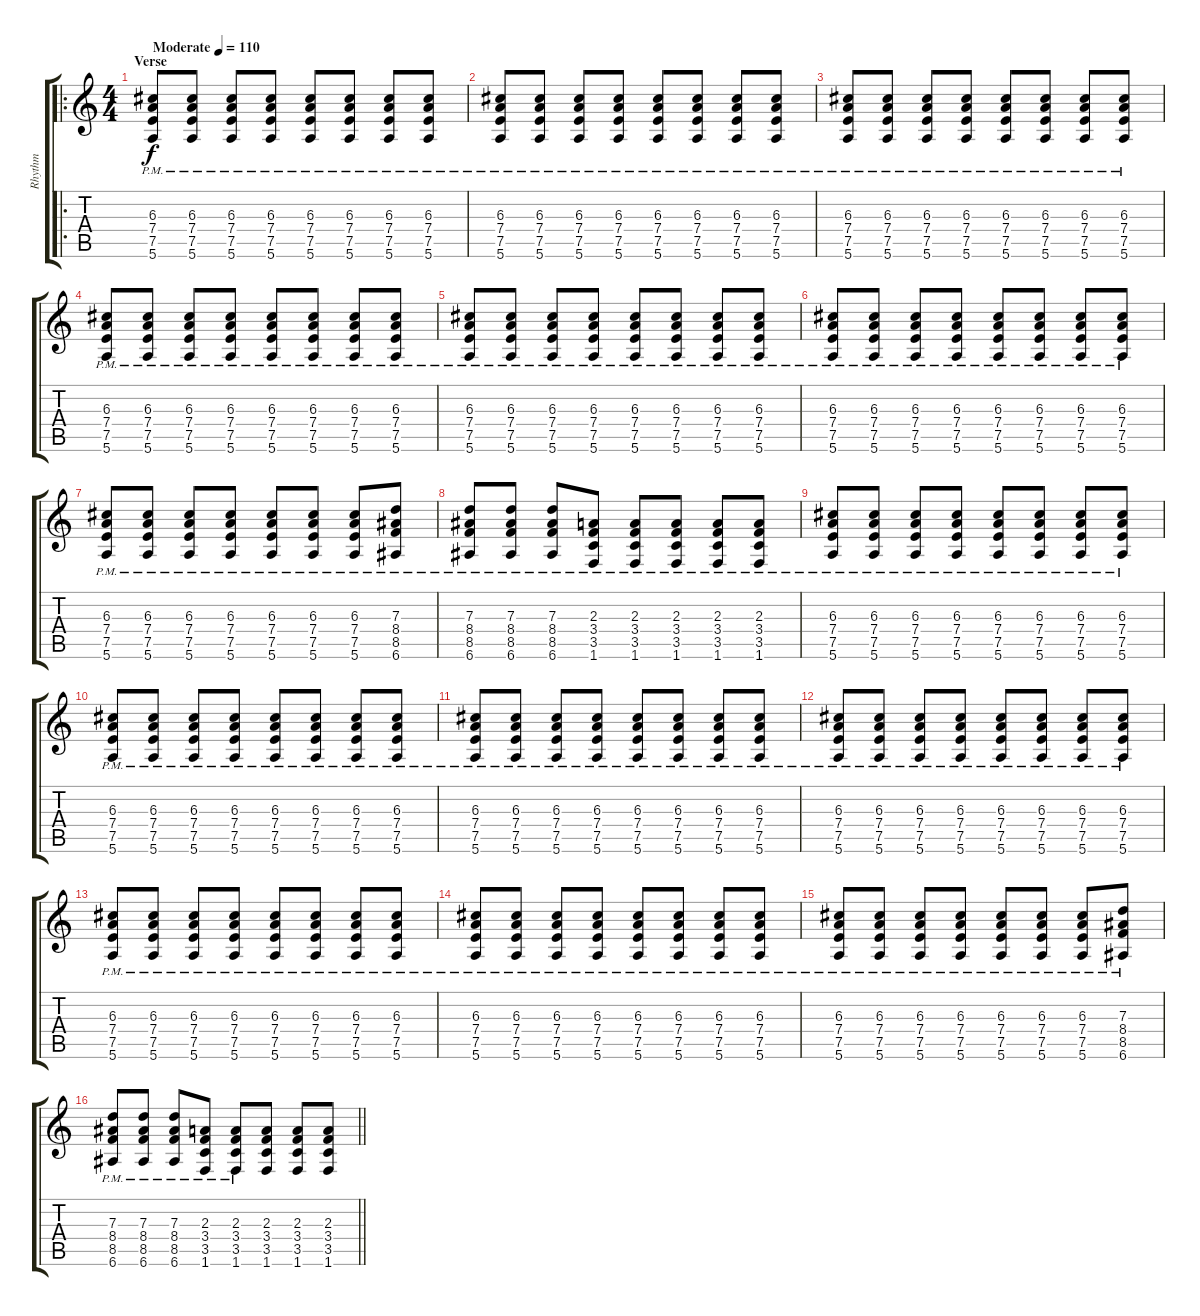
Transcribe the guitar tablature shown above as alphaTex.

\track ("Rhythm" "Rhythm") {instrument acousticguitarsteel}
\staff {score tabs}
\tuning (E4 B3 G3 D3 A2 E2) {hide}
\ro
\ts (4 4)
\section ("" "Verse")
\tempo (110 "Moderate")
\clef g2
\ks c
(6.3{pm} 7.4{pm} 7.5{pm} 5.6{pm}).8{dy f instrument acousticguitarsteel} (6.3{pm} 7.4{pm} 7.5{pm} 5.6{pm}).8 (6.3{pm} 7.4{pm} 7.5{pm} 5.6{pm}).8 (6.3{pm} 7.4{pm} 7.5{pm} 5.6{pm}).8 (6.3{pm} 7.4{pm} 7.5{pm} 5.6{pm}).8 (6.3{pm} 7.4{pm} 7.5{pm} 5.6{pm}).8 (6.3{pm} 7.4{pm} 7.5{pm} 5.6{pm}).8 (6.3{pm} 7.4{pm} 7.5{pm} 5.6{pm}).8 |
(6.3{pm} 7.4{pm} 7.5{pm} 5.6{pm}).8 (6.3{pm} 7.4{pm} 7.5{pm} 5.6{pm}).8 (6.3{pm} 7.4{pm} 7.5{pm} 5.6{pm}).8 (6.3{pm} 7.4{pm} 7.5{pm} 5.6{pm}).8 (6.3{pm} 7.4{pm} 7.5{pm} 5.6{pm}).8 (6.3{pm} 7.4{pm} 7.5{pm} 5.6{pm}).8 (6.3{pm} 7.4{pm} 7.5{pm} 5.6{pm}).8 (6.3{pm} 7.4{pm} 7.5{pm} 5.6{pm}).8 |
(6.3{pm} 7.4{pm} 7.5{pm} 5.6{pm}).8 (6.3{pm} 7.4{pm} 7.5{pm} 5.6{pm}).8 (6.3{pm} 7.4{pm} 7.5{pm} 5.6{pm}).8 (6.3{pm} 7.4{pm} 7.5{pm} 5.6{pm}).8 (6.3{pm} 7.4{pm} 7.5{pm} 5.6{pm}).8 (6.3{pm} 7.4{pm} 7.5{pm} 5.6{pm}).8 (6.3{pm} 7.4{pm} 7.5{pm} 5.6{pm}).8 (6.3{pm} 7.4{pm} 7.5{pm} 5.6{pm}).8 |
(6.3{pm} 7.4{pm} 7.5{pm} 5.6{pm}).8 (6.3{pm} 7.4{pm} 7.5{pm} 5.6{pm}).8 (6.3{pm} 7.4{pm} 7.5{pm} 5.6{pm}).8 (6.3{pm} 7.4{pm} 7.5{pm} 5.6{pm}).8 (6.3{pm} 7.4{pm} 7.5{pm} 5.6{pm}).8 (6.3{pm} 7.4{pm} 7.5{pm} 5.6{pm}).8 (6.3{pm} 7.4{pm} 7.5{pm} 5.6{pm}).8 (6.3{pm} 7.4{pm} 7.5{pm} 5.6{pm}).8 |
(6.3{pm} 7.4{pm} 7.5{pm} 5.6{pm}).8 (6.3{pm} 7.4{pm} 7.5{pm} 5.6{pm}).8 (6.3{pm} 7.4{pm} 7.5{pm} 5.6{pm}).8 (6.3{pm} 7.4{pm} 7.5{pm} 5.6{pm}).8 (6.3{pm} 7.4{pm} 7.5{pm} 5.6{pm}).8 (6.3{pm} 7.4{pm} 7.5{pm} 5.6{pm}).8 (6.3{pm} 7.4{pm} 7.5{pm} 5.6{pm}).8 (6.3{pm} 7.4{pm} 7.5{pm} 5.6{pm}).8 |
(6.3{pm} 7.4{pm} 7.5{pm} 5.6{pm}).8 (6.3{pm} 7.4{pm} 7.5{pm} 5.6{pm}).8 (6.3{pm} 7.4{pm} 7.5{pm} 5.6{pm}).8 (6.3{pm} 7.4{pm} 7.5{pm} 5.6{pm}).8 (6.3{pm} 7.4{pm} 7.5{pm} 5.6{pm}).8 (6.3{pm} 7.4{pm} 7.5{pm} 5.6{pm}).8 (6.3{pm} 7.4{pm} 7.5{pm} 5.6{pm}).8 (6.3{pm} 7.4{pm} 7.5{pm} 5.6{pm}).8 |
(6.3{pm} 7.4{pm} 7.5{pm} 5.6{pm}).8 (6.3{pm} 7.4{pm} 7.5{pm} 5.6{pm}).8 (6.3{pm} 7.4{pm} 7.5{pm} 5.6{pm}).8 (6.3{pm} 7.4{pm} 7.5{pm} 5.6{pm}).8 (6.3{pm} 7.4{pm} 7.5{pm} 5.6{pm}).8 (6.3{pm} 7.4{pm} 7.5{pm} 5.6{pm}).8 (6.3{pm} 7.4{pm} 7.5{pm} 5.6{pm}).8 (7.3{pm} 8.4{pm} 8.5{pm} 6.6{pm}).8 |
(7.3{pm} 8.4{pm} 8.5{pm} 6.6{pm}).8 (7.3{pm} 8.4{pm} 8.5{pm} 6.6{pm}).8 (7.3{pm} 8.4{pm} 8.5{pm} 6.6{pm}).8 (2.3{pm} 3.4{pm} 3.5{pm} 1.6{pm}).8 (2.3{pm} 3.4{pm} 3.5{pm} 1.6{pm}).8 (2.3{pm} 3.4{pm} 3.5{pm} 1.6{pm}).8 (2.3{pm} 3.4{pm} 3.5{pm} 1.6{pm}).8 (2.3{pm} 3.4{pm} 3.5{pm} 1.6{pm}).8 |
(6.3{pm} 7.4{pm} 7.5{pm} 5.6{pm}).8 (6.3{pm} 7.4{pm} 7.5{pm} 5.6{pm}).8 (6.3{pm} 7.4{pm} 7.5{pm} 5.6{pm}).8 (6.3{pm} 7.4{pm} 7.5{pm} 5.6{pm}).8 (6.3{pm} 7.4{pm} 7.5{pm} 5.6{pm}).8 (6.3{pm} 7.4{pm} 7.5{pm} 5.6{pm}).8 (6.3{pm} 7.4{pm} 7.5{pm} 5.6{pm}).8 (6.3{pm} 7.4{pm} 7.5{pm} 5.6{pm}).8 |
(6.3{pm} 7.4{pm} 7.5{pm} 5.6{pm}).8 (6.3{pm} 7.4{pm} 7.5{pm} 5.6{pm}).8 (6.3{pm} 7.4{pm} 7.5{pm} 5.6{pm}).8 (6.3{pm} 7.4{pm} 7.5{pm} 5.6{pm}).8 (6.3{pm} 7.4{pm} 7.5{pm} 5.6{pm}).8 (6.3{pm} 7.4{pm} 7.5{pm} 5.6{pm}).8 (6.3{pm} 7.4{pm} 7.5{pm} 5.6{pm}).8 (6.3{pm} 7.4{pm} 7.5{pm} 5.6{pm}).8 |
(6.3{pm} 7.4{pm} 7.5{pm} 5.6{pm}).8 (6.3{pm} 7.4{pm} 7.5{pm} 5.6{pm}).8 (6.3{pm} 7.4{pm} 7.5{pm} 5.6{pm}).8 (6.3{pm} 7.4{pm} 7.5{pm} 5.6{pm}).8 (6.3{pm} 7.4{pm} 7.5{pm} 5.6{pm}).8 (6.3{pm} 7.4{pm} 7.5{pm} 5.6{pm}).8 (6.3{pm} 7.4{pm} 7.5{pm} 5.6{pm}).8 (6.3{pm} 7.4{pm} 7.5{pm} 5.6{pm}).8 |
(6.3{pm} 7.4{pm} 7.5{pm} 5.6{pm}).8 (6.3{pm} 7.4{pm} 7.5{pm} 5.6{pm}).8 (6.3{pm} 7.4{pm} 7.5{pm} 5.6{pm}).8 (6.3{pm} 7.4{pm} 7.5{pm} 5.6{pm}).8 (6.3{pm} 7.4{pm} 7.5{pm} 5.6{pm}).8 (6.3{pm} 7.4{pm} 7.5{pm} 5.6{pm}).8 (6.3{pm} 7.4{pm} 7.5{pm} 5.6{pm}).8 (6.3{pm} 7.4{pm} 7.5{pm} 5.6{pm}).8 |
(6.3{pm} 7.4{pm} 7.5{pm} 5.6{pm}).8 (6.3{pm} 7.4{pm} 7.5{pm} 5.6{pm}).8 (6.3{pm} 7.4{pm} 7.5{pm} 5.6{pm}).8 (6.3{pm} 7.4{pm} 7.5{pm} 5.6{pm}).8 (6.3{pm} 7.4{pm} 7.5{pm} 5.6{pm}).8 (6.3{pm} 7.4{pm} 7.5{pm} 5.6{pm}).8 (6.3{pm} 7.4{pm} 7.5{pm} 5.6{pm}).8 (6.3{pm} 7.4{pm} 7.5{pm} 5.6{pm}).8 |
(6.3{pm} 7.4{pm} 7.5{pm} 5.6{pm}).8 (6.3{pm} 7.4{pm} 7.5{pm} 5.6{pm}).8 (6.3{pm} 7.4{pm} 7.5{pm} 5.6{pm}).8 (6.3{pm} 7.4{pm} 7.5{pm} 5.6{pm}).8 (6.3{pm} 7.4{pm} 7.5{pm} 5.6{pm}).8 (6.3{pm} 7.4{pm} 7.5{pm} 5.6{pm}).8 (6.3{pm} 7.4{pm} 7.5{pm} 5.6{pm}).8 (6.3{pm} 7.4{pm} 7.5{pm} 5.6{pm}).8 |
(6.3{pm} 7.4{pm} 7.5{pm} 5.6{pm}).8 (6.3{pm} 7.4{pm} 7.5{pm} 5.6{pm}).8 (6.3{pm} 7.4{pm} 7.5{pm} 5.6{pm}).8 (6.3{pm} 7.4{pm} 7.5{pm} 5.6{pm}).8 (6.3{pm} 7.4{pm} 7.5{pm} 5.6{pm}).8 (6.3{pm} 7.4{pm} 7.5{pm} 5.6{pm}).8 (6.3{pm} 7.4{pm} 7.5{pm} 5.6{pm}).8 (7.3{pm} 8.4{pm} 8.5{pm} 6.6{pm}).8 |
\barLineRight lightlight
(7.3{pm} 8.4{pm} 8.5{pm} 6.6{pm}).8 (7.3{pm} 8.4{pm} 8.5{pm} 6.6{pm}).8 (7.3{pm} 8.4{pm} 8.5{pm} 6.6{pm}).8 (2.3{pm} 3.4{pm} 3.5{pm} 1.6{pm}).8 (2.3{pm} 3.4{pm} 3.5{pm} 1.6{pm}).8 (2.3 3.4 3.5 1.6).8 (2.3 3.4 3.5 1.6).8 (2.3 3.4 3.5 1.6).8
